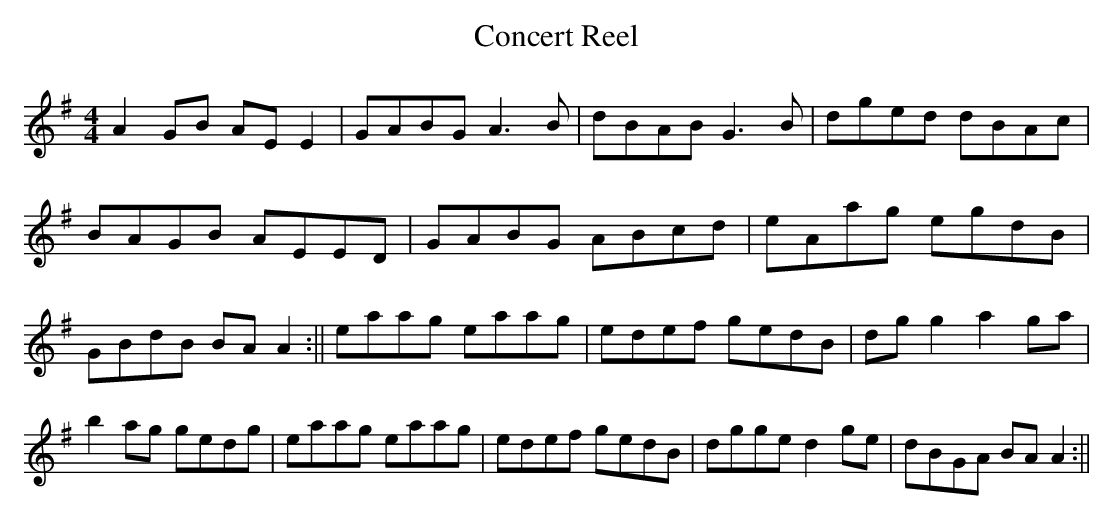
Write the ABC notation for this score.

X:1
T:Concert Reel
M:4/4
L:1/8
K:G
A2GB AEE2|GABG A3B|dBAB G3B|dged dBAc|\
BAGB AEED|GABG ABcd|eAag egdB|GBdB BAA2:||\
eaag eaag|edef gedB|dgg2 a2ga|b2ag gedg|\
eaag eaag|edef gedB|dgge d2ge|dBGA BAA2:||\
